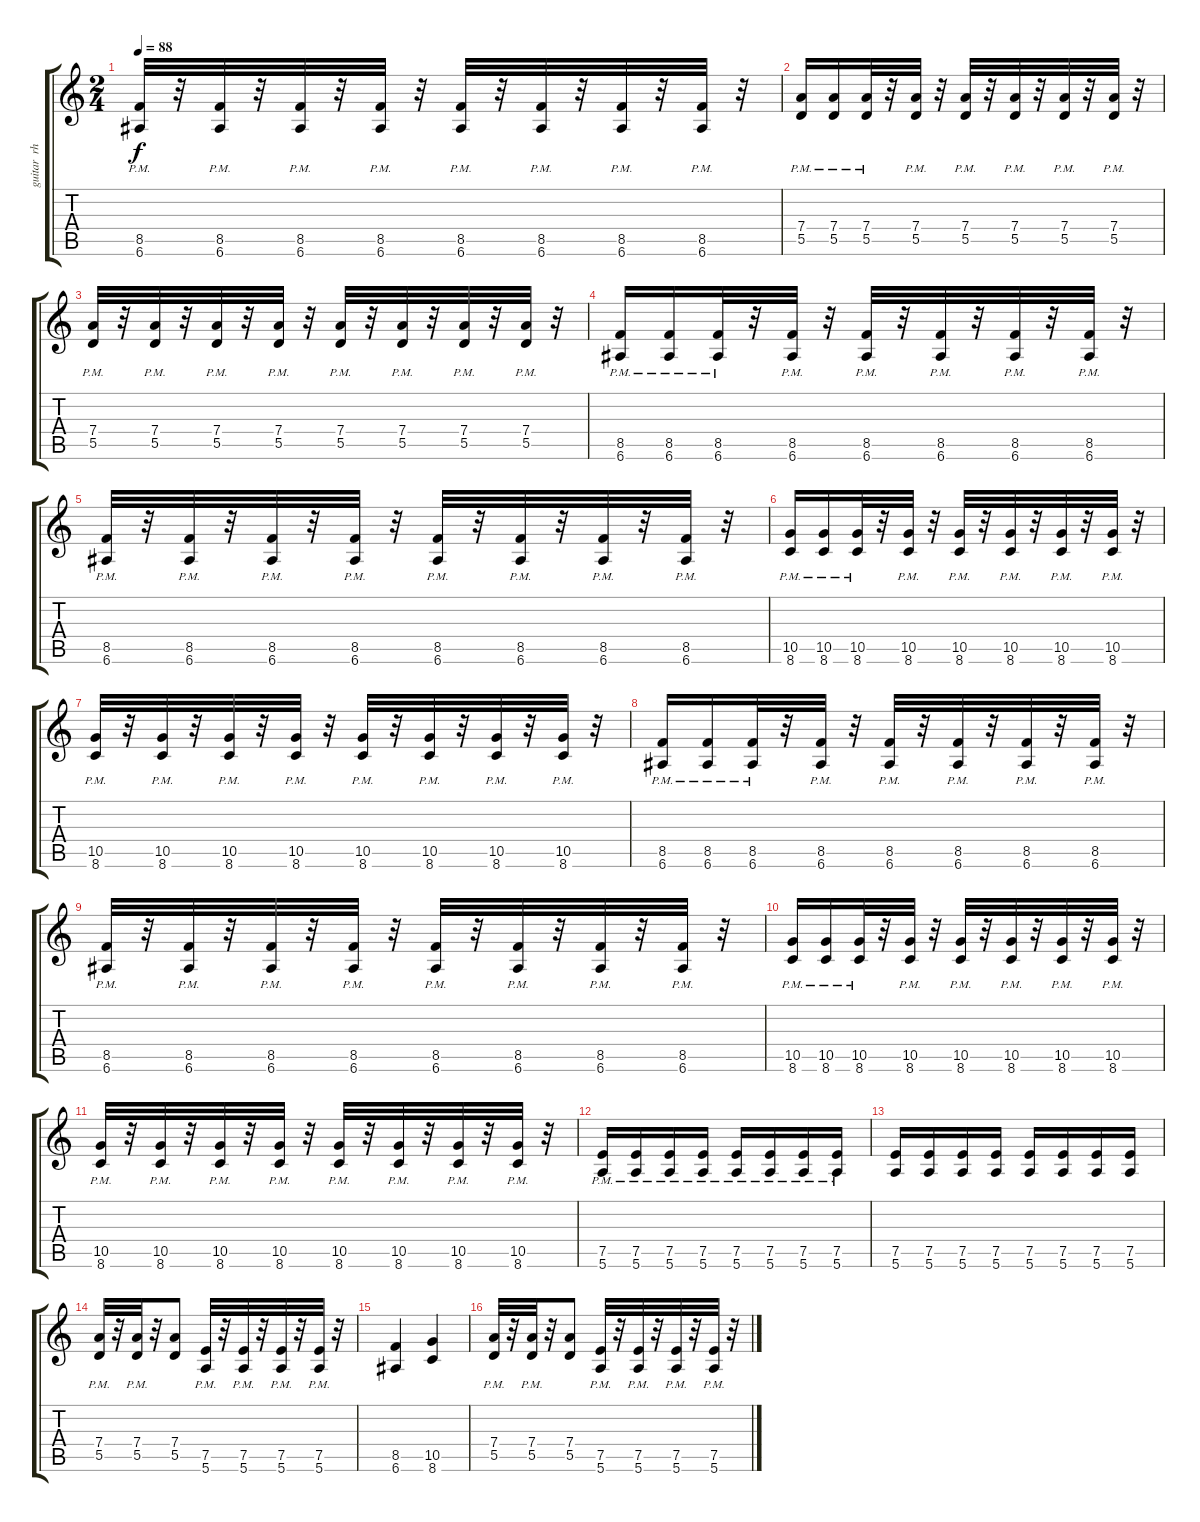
\track ("guitar  rhythm  left" "guitar  rh") {instrument distortionguitar}
\staff {score tabs}
\tuning (E4 B3 G3 D3 A2 E2) {hide}
\ts (2 4)
\tempo 88
\clef g2
\ks c
(8.5{pm} 6.6{pm}).32{dy f} r.32 (8.5{pm} 6.6{pm}).32 r.32 (8.5{pm} 6.6{pm}).32 r.32 (8.5{pm} 6.6{pm}).32 r.32 (8.5{pm} 6.6{pm}).32 r.32 (8.5{pm} 6.6{pm}).32 r.32 (8.5{pm} 6.6{pm}).32 r.32 (8.5{pm} 6.6{pm}).32 r.32 |
(7.4{pm} 5.5{pm}).16 (7.4{pm} 5.5{pm}).16 (7.4{pm} 5.5{pm}).32 r.32 (7.4{pm} 5.5{pm}).32 r.32 (7.4{pm} 5.5{pm}).32 r.32 (7.4{pm} 5.5{pm}).32 r.32 (7.4{pm} 5.5{pm}).32 r.32 (7.4{pm} 5.5{pm}).32 r.32 |
(7.4{pm} 5.5{pm}).32 r.32 (7.4{pm} 5.5{pm}).32 r.32 (7.4{pm} 5.5{pm}).32 r.32 (7.4{pm} 5.5{pm}).32 r.32 (7.4{pm} 5.5{pm}).32 r.32 (7.4{pm} 5.5{pm}).32 r.32 (7.4{pm} 5.5{pm}).32 r.32 (7.4{pm} 5.5{pm}).32 r.32 |
(8.5{pm} 6.6{pm}).16 (8.5{pm} 6.6{pm}).16 (8.5{pm} 6.6{pm}).32 r.32 (8.5{pm} 6.6{pm}).32 r.32 (8.5{pm} 6.6{pm}).32 r.32 (8.5{pm} 6.6{pm}).32 r.32 (8.5{pm} 6.6{pm}).32 r.32 (8.5{pm} 6.6{pm}).32 r.32 |
(8.5{pm} 6.6{pm}).32 r.32 (8.5{pm} 6.6{pm}).32 r.32 (8.5{pm} 6.6{pm}).32 r.32 (8.5{pm} 6.6{pm}).32 r.32 (8.5{pm} 6.6{pm}).32 r.32 (8.5{pm} 6.6{pm}).32 r.32 (8.5{pm} 6.6{pm}).32 r.32 (8.5{pm} 6.6{pm}).32 r.32 |
(10.5{pm} 8.6{pm}).16 (10.5{pm} 8.6{pm}).16 (10.5{pm} 8.6{pm}).32 r.32 (10.5{pm} 8.6{pm}).32 r.32 (10.5{pm} 8.6{pm}).32 r.32 (10.5{pm} 8.6{pm}).32 r.32 (10.5{pm} 8.6{pm}).32 r.32 (10.5{pm} 8.6{pm}).32 r.32 |
(10.5{pm} 8.6{pm}).32 r.32 (10.5{pm} 8.6{pm}).32 r.32 (10.5{pm} 8.6{pm}).32 r.32 (10.5{pm} 8.6{pm}).32 r.32 (10.5{pm} 8.6{pm}).32 r.32 (10.5{pm} 8.6{pm}).32 r.32 (10.5{pm} 8.6{pm}).32 r.32 (10.5{pm} 8.6{pm}).32 r.32 |
(8.5{pm} 6.6{pm}).16 (8.5{pm} 6.6{pm}).16 (8.5{pm} 6.6{pm}).32 r.32 (8.5{pm} 6.6{pm}).32 r.32 (8.5{pm} 6.6{pm}).32 r.32 (8.5{pm} 6.6{pm}).32 r.32 (8.5{pm} 6.6{pm}).32 r.32 (8.5{pm} 6.6{pm}).32 r.32 |
(8.5{pm} 6.6{pm}).32 r.32 (8.5{pm} 6.6{pm}).32 r.32 (8.5{pm} 6.6{pm}).32 r.32 (8.5{pm} 6.6{pm}).32 r.32 (8.5{pm} 6.6{pm}).32 r.32 (8.5{pm} 6.6{pm}).32 r.32 (8.5{pm} 6.6{pm}).32 r.32 (8.5{pm} 6.6{pm}).32 r.32 |
(10.5{pm} 8.6{pm}).16 (10.5{pm} 8.6{pm}).16 (10.5{pm} 8.6{pm}).32 r.32 (10.5{pm} 8.6{pm}).32 r.32 (10.5{pm} 8.6{pm}).32 r.32 (10.5{pm} 8.6{pm}).32 r.32 (10.5{pm} 8.6{pm}).32 r.32 (10.5{pm} 8.6{pm}).32 r.32 |
(10.5{pm} 8.6{pm}).32 r.32 (10.5{pm} 8.6{pm}).32 r.32 (10.5{pm} 8.6{pm}).32 r.32 (10.5{pm} 8.6{pm}).32 r.32 (10.5{pm} 8.6{pm}).32 r.32 (10.5{pm} 8.6{pm}).32 r.32 (10.5{pm} 8.6{pm}).32 r.32 (10.5{pm} 8.6{pm}).32 r.32 |
(7.5{pm} 5.6{pm}).16 (7.5{pm} 5.6{pm}).16 (7.5{pm} 5.6{pm}).16 (7.5{pm} 5.6{pm}).16 (7.5{pm} 5.6{pm}).16 (7.5{pm} 5.6{pm}).16 (7.5{pm} 5.6{pm}).16 (7.5{pm} 5.6{pm}).16 |
(7.5 5.6).16 (7.5 5.6).16 (7.5 5.6).16 (7.5 5.6).16 (7.5 5.6).16 (7.5 5.6).16 (7.5 5.6).16 (7.5 5.6).16 |
(7.4{pm} 5.5{pm}).32 r.32 (7.4{pm} 5.5{pm}).32 r.32 (7.4 5.5).8 (7.5{pm} 5.6{pm}).32 r.32 (7.5{pm} 5.6{pm}).32 r.32 (7.5{pm} 5.6{pm}).32 r.32 (7.5{pm} 5.6{pm}).32 r.32 |
(8.5 6.6).4 (10.5 8.6).4 |
(7.4{pm} 5.5{pm}).32 r.32 (7.4{pm} 5.5{pm}).32 r.32 (7.4 5.5).8 (7.5{pm} 5.6{pm}).32 r.32 (7.5{pm} 5.6{pm}).32 r.32 (7.5{pm} 5.6{pm}).32 r.32 (7.5{pm} 5.6{pm}).32 r.32
